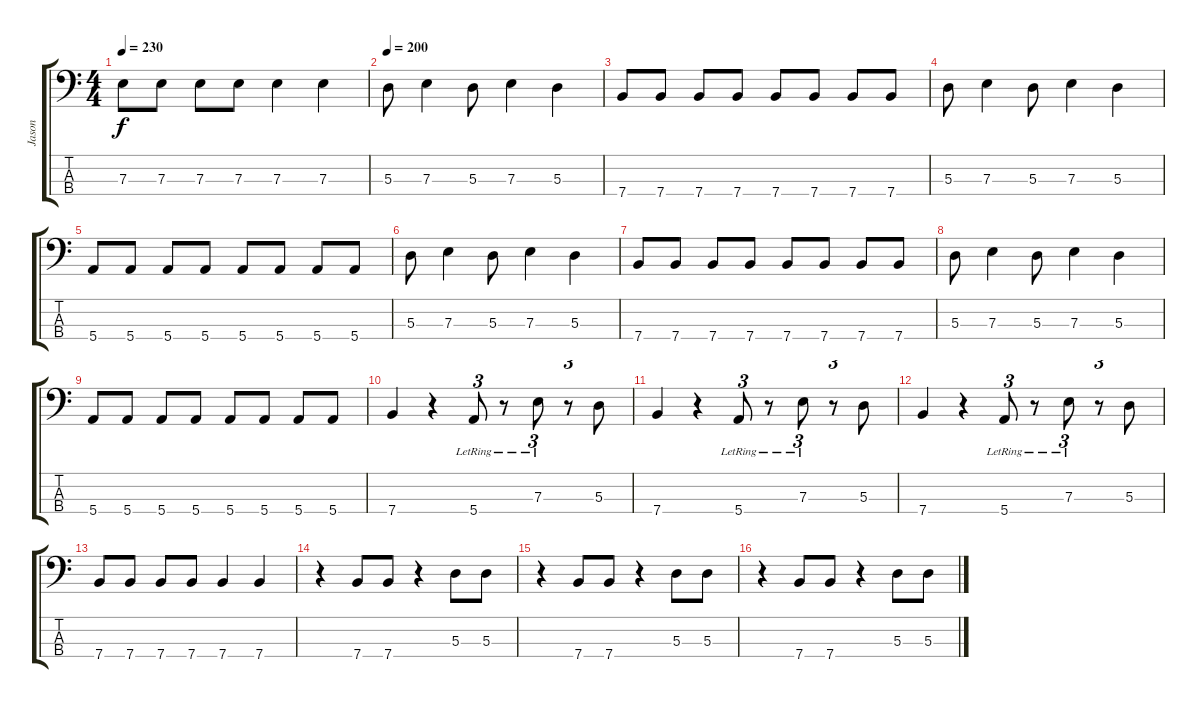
\track ("Jason" "Jason") {instrument electricbasspick}
\staff {score tabs}
\tuning (G2 D2 A1 E1) {hide}
\ts (4 4)
\tempo 230
\clef f4
\ks c
7.3.8{dy f} 7.3.8 7.3.8 7.3.8 7.3.4 7.3.4 |
\tempo 200
5.3.8 7.3.4 5.3.8 7.3.4 5.3.4 |
7.4.8 7.4.8 7.4.8 7.4.8 7.4.8 7.4.8 7.4.8 7.4.8 |
5.3.8 7.3.4 5.3.8 7.3.4 5.3.4 |
5.4.8 5.4.8 5.4.8 5.4.8 5.4.8 5.4.8 5.4.8 5.4.8 |
5.3.8 7.3.4 5.3.8 7.3.4 5.3.4 |
7.4.8 7.4.8 7.4.8 7.4.8 7.4.8 7.4.8 7.4.8 7.4.8 |
5.3.8 7.3.4 5.3.8 7.3.4 5.3.4 |
5.4.8 5.4.8 5.4.8 5.4.8 5.4.8 5.4.8 5.4.8 5.4.8 |
7.4.4 r.4 5.4{lr}.8{tu (3 2)} r.8 7.3{lr}.8{tu (3 2)} r.8{tu (3 2)} 5.3.8 |
7.4.4 r.4 5.4{lr}.8{tu (3 2)} r.8 7.3{lr}.8{tu (3 2)} r.8{tu (3 2)} 5.3.8 |
7.4.4 r.4 5.4{lr}.8{tu (3 2)} r.8 7.3{lr}.8{tu (3 2)} r.8{tu (3 2)} 5.3.8 |
7.4.8 7.4.8 7.4.8 7.4.8 7.4.4 7.4.4 |
r.4 7.4.8 7.4.8 r.4 5.3.8 5.3.8 |
r.4 7.4.8 7.4.8 r.4 5.3.8 5.3.8 |
r.4 7.4.8 7.4.8 r.4 5.3.8 5.3.8
